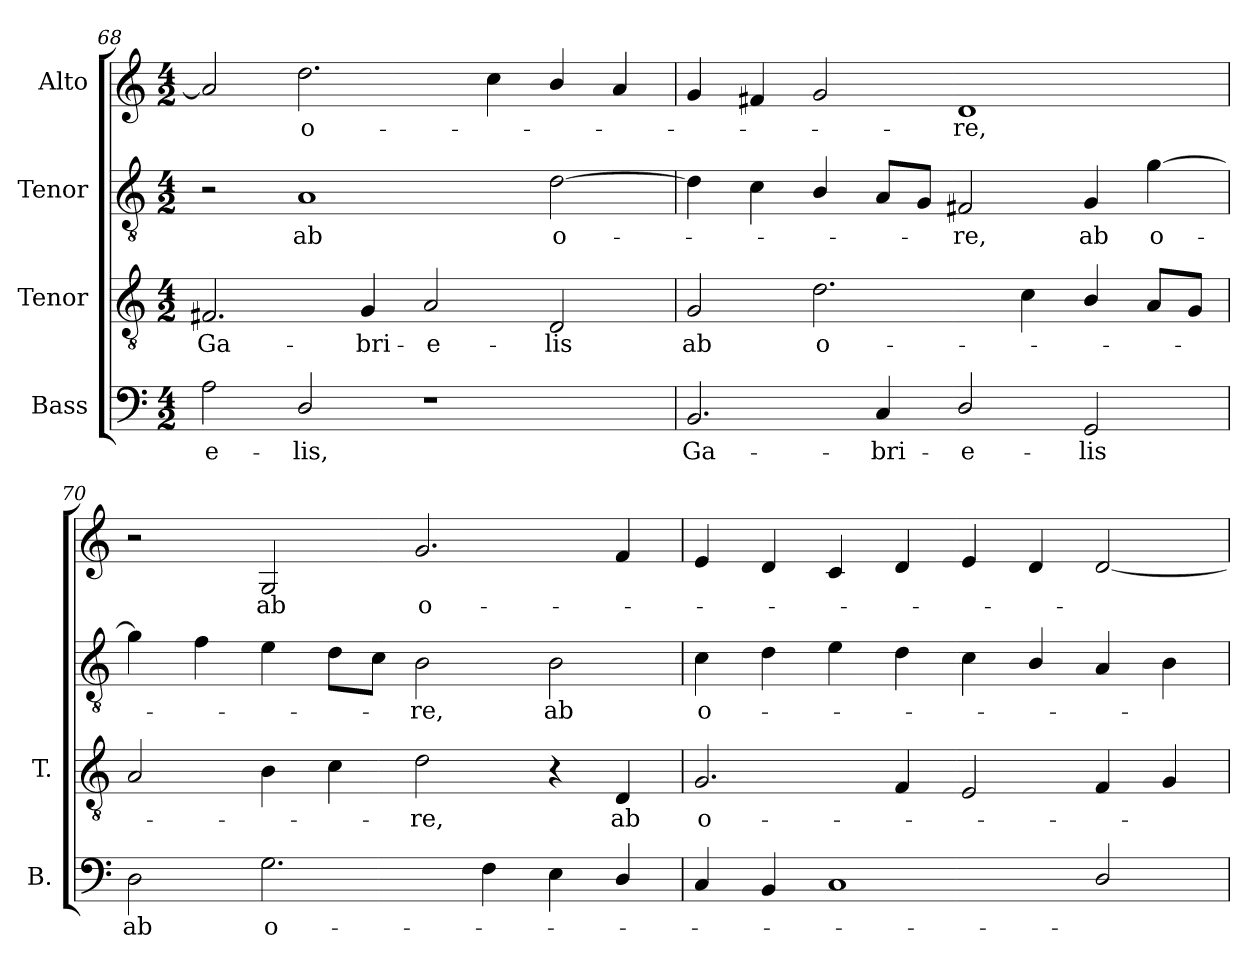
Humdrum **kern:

**kern	**text	**kern	**text	**kern	**text	**kern	**text
*part4	*part4	*part3	*part3	*part2	*part2	*part1	*part1
*staff4	*staff4	*staff3	*staff3	*staff2	*staff2	*staff1	*staff1
*I"Bass	*	*I"Tenor	*	*I"Tenor	*	*I"Alto	*
*I'B.	*	*I'T.	*	*	*	*	*
*clefF4	*	*clefGv2	*	*clefGv2	*	*clefG2	*
*	*	*ITrd7c12	*	*ITrd7c12	*	*	*
*k[]	*	*k[]	*	*k[]	*	*k[]	*
*C:	*	*C:	*	*C:	*	*C:	*
*M4/2	*	*M4/2	*	*M4/2	*	*M4/2	*
=68	=68	=68	=68	=68	=68	=68	=68
!	!LO:LY:b:color=#000000	!	!	!	!	!	!
!	!	!	!LO:LY:b:color=#000000	!	!	!	!
2Ai\	-e-	2.FF#Xi/	Ga-	2r	.	2ai/]	.
!	!LO:LY:b:color=#000000	!	!	!	!	!	!
!	!	!	!	!	!LO:LY:b:color=#000000	!	!
!	!	!	!	!	!	!	!LO:LY:b:color=#000000
2Di/	-lis,	.	.	1AAi	ab	2.ddi\	o-
!	!	!	!LO:LY:b:color=#000000	!	!	!	!
.	.	4GGi/	-bri-	.	.	.	.
!	!	!	!LO:LY:b:color=#000000	!	!	!	!
1r	.	2AAi/	-e-	.	.	.	.
.	.	.	.	.	.	4cci\	.
!	!	!	!LO:LY:b:color=#000000	!	!	!	!
!	!	!	!	!	!LO:LY:b:color=#000000	!	!
.	.	2DDi/	-lis	[2Di\	o-	4bi/	.
.	.	.	.	.	.	4ai/	.
=69	=69	=69	=69	=69	=69	=69	=69
!	!LO:LY:b:color=#000000	!	!	!	!	!	!
!	!	!	!LO:LY:b:color=#000000	!	!	!	!
2.BBi/	Ga-	2GGi/	ab	4Di\]	.	4gi/	.
.	.	.	.	4Ci\	.	4f#Xi/	.
!	!	!	!LO:LY:b:color=#000000	!	!	!	!
.	.	2.Di\	o-	4BBi/	.	2gi/	.
!	!LO:LY:b:color=#000000	!	!	!	!	!	!
4Ci/	-bri-	.	.	8AAi/L	.	.	.
.	.	.	.	8GGi/J	.	.	.
!	!LO:LY:b:color=#000000	!	!	!	!	!	!
!	!	!	!	!	!LO:LY:b:color=#000000	!	!
!	!	!	!	!	!	!	!LO:LY:b:color=#000000
2Di/	-e-	.	.	2FF#Xi/	-re,	1di	-re,
.	.	4Ci\	.	.	.	.	.
!	!LO:LY:b:color=#000000	!	!	!	!	!	!
!	!	!	!	!	!LO:LY:b:color=#000000	!	!
2GGi/	-lis	4BBi/	.	4GGi/	ab	.	.
!	!	!	!	!	!LO:LY:b:color=#000000	!	!
.	.	8AAi/L	.	[4Gi\	o-	.	.
.	.	8GGi/J	.	.	.	.	.
!!LO:LB:g=z
=70	=70	=70	=70	=70	=70	=70	=70
!	!LO:LY:b:color=#000000	!	!	!	!	!	!
2Di\	ab	2AAi/	.	4Gi\]	.	2r	.
.	.	.	.	4Fi\	.	.	.
!	!LO:LY:b:color=#000000	!	!	!	!	!	!
!	!	!	!	!	!	!	!LO:LY:b:color=#000000
2.Gi\	o-	4BBi\	.	4Ei\	.	2Gi/	ab
.	.	4Ci\	.	8Di\L	.	.	.
.	.	.	.	8Ci\J	.	.	.
!	!	!	!LO:LY:b:color=#000000	!	!	!	!
!	!	!	!	!	!LO:LY:b:color=#000000	!	!
!	!	!	!	!	!	!	!LO:LY:b:color=#000000
.	.	2Di\	-re,	2BBi\	-re,	2.gi/	o-
4Fi\	.	.	.	.	.	.	.
!	!	!	!	!	!LO:LY:b:color=#000000	!	!
4Ei\	.	4r	.	2BBi\	ab	.	.
!	!	!	!LO:LY:b:color=#000000	!	!	!	!
4Di/	.	4DDi/	ab	.	.	4fi/	.
=71	=71	=71	=71	=71	=71	=71	=71
!	!	!	!LO:LY:b:color=#000000	!	!	!	!
!	!	!	!	!	!LO:LY:b:color=#000000	!	!
4Ci/	.	2.GGi/	o-	4Ci\	o-	4ei/	.
4BBi/	.	.	.	4Di\	.	4di/	.
1Ci	.	.	.	4Ei\	.	4ci/	.
.	.	4FFi/	.	4Di\	.	4di/	.
.	.	2EEi/	.	4Ci\	.	4ei/	.
.	.	.	.	4BBi/	.	4di/	.
2Di/	.	4FFi/	.	4AAi/	.	[2di/	.
.	.	4GGi/	.	4BBi\	.	.	.
=	=	=	=	=	=	=	=
*-	*-	*-	*-	*-	*-	*-	*-
